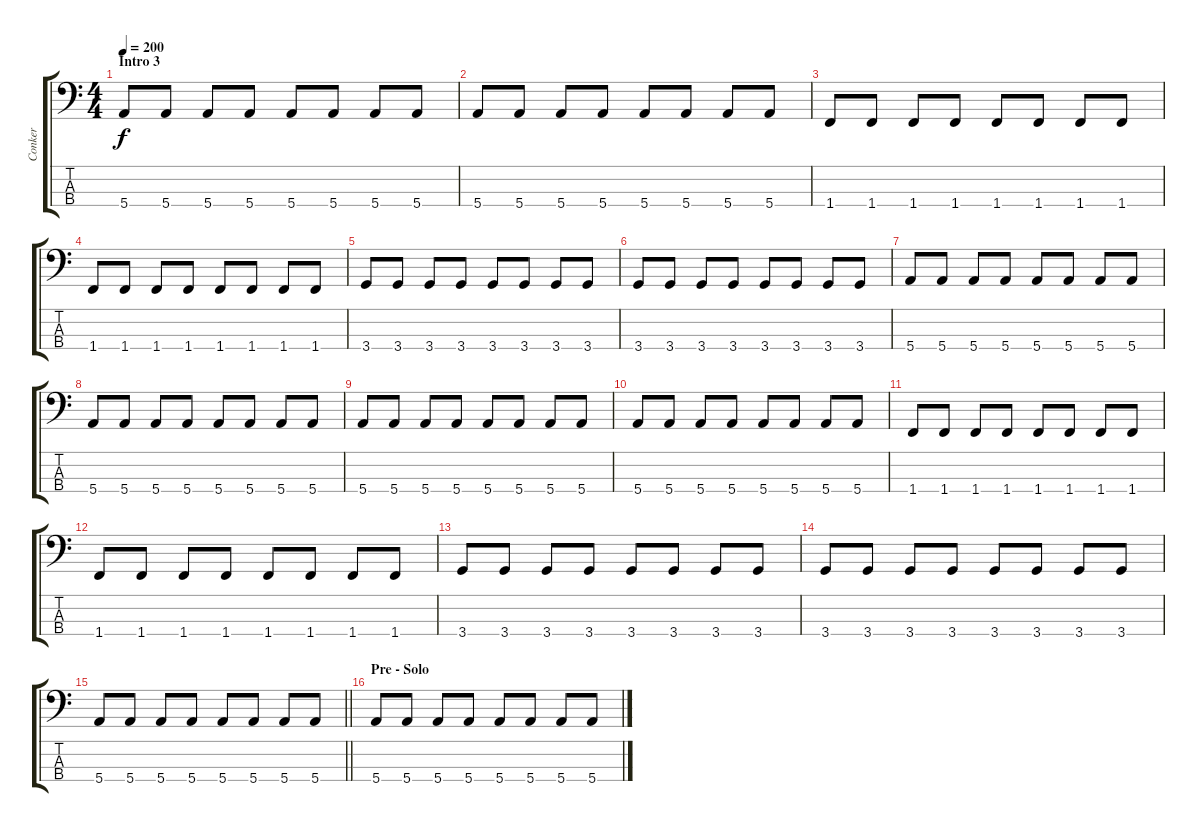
\track ("Conker" "Conker") {instrument electricbassfinger}
\staff {score tabs}
\tuning (G2 D2 A1 E1) {hide}
\ts (4 4)
\section ("" "Intro 3")
\tempo 200
\clef f4
\ks c
5.4.8{dy f} 5.4.8 5.4.8 5.4.8 5.4.8 5.4.8 5.4.8 5.4.8 |
5.4.8 5.4.8 5.4.8 5.4.8 5.4.8 5.4.8 5.4.8 5.4.8 |
1.4.8 1.4.8 1.4.8 1.4.8 1.4.8 1.4.8 1.4.8 1.4.8 |
1.4.8 1.4.8 1.4.8 1.4.8 1.4.8 1.4.8 1.4.8 1.4.8 |
3.4.8 3.4.8 3.4.8 3.4.8 3.4.8 3.4.8 3.4.8 3.4.8 |
3.4.8 3.4.8 3.4.8 3.4.8 3.4.8 3.4.8 3.4.8 3.4.8 |
5.4.8 5.4.8 5.4.8 5.4.8 5.4.8 5.4.8 5.4.8 5.4.8 |
5.4.8 5.4.8 5.4.8 5.4.8 5.4.8 5.4.8 5.4.8 5.4.8 |
5.4.8 5.4.8 5.4.8 5.4.8 5.4.8 5.4.8 5.4.8 5.4.8 |
5.4.8 5.4.8 5.4.8 5.4.8 5.4.8 5.4.8 5.4.8 5.4.8 |
1.4.8 1.4.8 1.4.8 1.4.8 1.4.8 1.4.8 1.4.8 1.4.8 |
1.4.8 1.4.8 1.4.8 1.4.8 1.4.8 1.4.8 1.4.8 1.4.8 |
3.4.8 3.4.8 3.4.8 3.4.8 3.4.8 3.4.8 3.4.8 3.4.8 |
3.4.8 3.4.8 3.4.8 3.4.8 3.4.8 3.4.8 3.4.8 3.4.8 |
\barLineRight lightlight
5.4.8 5.4.8 5.4.8 5.4.8 5.4.8 5.4.8 5.4.8 5.4.8 |
\section ("" "Pre - Solo")
5.4.8 5.4.8 5.4.8 5.4.8 5.4.8 5.4.8 5.4.8 5.4.8
